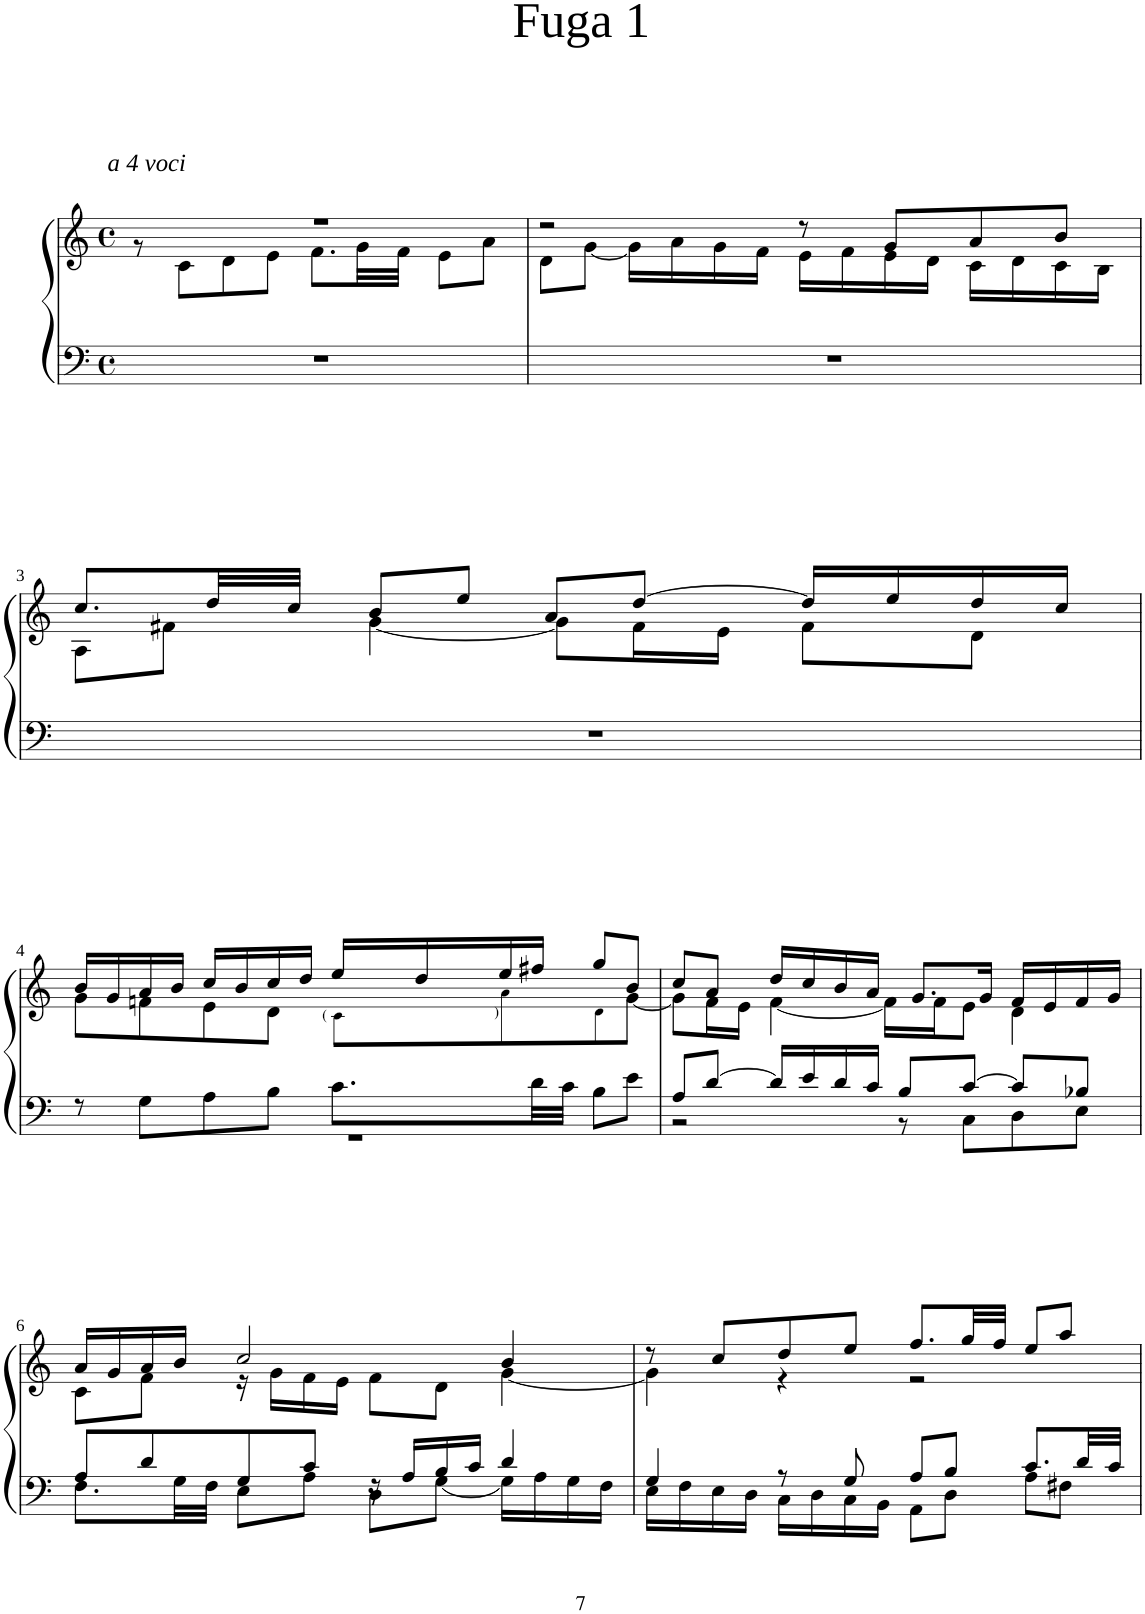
**kern	**kern
*part1	*part1
*staff2	*staff1
*I"Piano	*
*I'Pno	*
!!LO:PB:g=z
*clefF4	*clefG2
*k[]	*k[]
*M4/4	*M4/4
*met(c)	*met(c)
=1	=1
*	*^
!	!LO:TX:a:i:t=a 4 voci	!
1r	1r	8r
.	.	8c\L
.	.	8d\
.	.	8e\J
.	.	8.f\L
.	.	32g\LL
.	.	32f\JJJ
.	.	8e\L
.	.	8a\J
=2	=2	=2
1r	2r	8d\L
.	.	[8g\J
.	.	16g\LL]
.	.	16a\
.	.	16g\
.	.	16f\JJ
.	8r	16e\LL
.	.	16f\
.	8g/L	16e\
.	.	16d\JJ
.	8a/	16c\LL
.	.	16d\
.	8b/J	16c\
.	.	16B\JJ
!!LO:LB:g=z	!!
=3	=3	=3
1r	8.cc/L	8A\L
.	.	8f#X\J
.	32dd/LL	.
.	32cc/JJJ	.
.	8b/L	[4g\
.	8ee/J	.
.	8a/L	8g\L]
.	[8dd/J	16f#\L
.	.	16e\JJ
.	16dd/LL]	8f#\L
.	16ee/	.
.	16dd/	8d\J
.	16cc/JJ	.
!!LO:LB:g=z	!!
=4	=4	=4
*^	*	*
8r	1r	16b/LL	8g\L
.	.	16g/	.
8G\L	.	16a/	8fn\
.	.	16b/JJ	.
8A\	.	16cc/LL	8e\
.	.	16b/	.
8B\J	.	16cc/	8d\J
.	.	16dd/JJ	.
8.c\L	.	16ee/LL	8c!\L
.	.	16dd/	.
.	.	16ee/	8a!\
32d\LL	.	16ff#X/JJ	.
32c\JJJ	.	.	.
8B\L	.	8gg/L	8d!\
8e\J	.	8b/J	[8g\J
=5	=5	=5	=5
8A/L	2r	8cc/L	8g\L]
[8d/J	.	8a/J	16f\L
.	.	.	16e\JJ
16d/LL]	.	16dd/LL	[4f\
16e/	.	16cc/	.
16d/	.	16b/	.
16c/JJ	.	16a/JJ	.
8B/L	8r	8.g/L	16f\LL]
.	.	.	16f\J
[8c/J	8C\L	.	8e\J
.	.	16g/Jk	.
8c/L]	8D\	16f/LL	4d\
.	.	16e/	.
8B-X/J	8E\J	16f/	.
.	.	16g/JJ	.
!!LO:LB:g=z	!!
=6	=6	=6	=6
8A/L	8.F\L	16a/LL	8c\L
.	.	16g/	.
8d/	.	16a/	8f\J
.	32G\LL	16b/JJ	.
.	32F\JJJ	.	.
8G/	8E\L	2cc/	16r
.	.	.	16g\LL
8c/J	8A\J	.	16f\
.	.	.	16e\JJ
16r	8D\L	.	8f\L
16A/LL	.	.	.
16B/	[8G\J	.	8d\J
16c/JJ	.	.	.
4d/	16G\LL]	4b/	[4g\
.	16A\	.	.
.	16G\	.	.
.	16F\JJ	.	.
=7	=7	=7	=7
4G/	16E\LL	8r	4g\]
.	16F\	.	.
.	16E\	8cc/L	.
.	16D\JJ	.	.
8r	16C\LL	8dd/	4r
.	16D\	.	.
8G/	16C\	8ee/J	.
.	16BB\JJ	.	.
8A/L	8AA\L	8.ff/L	2r
8B/J	8D\J	.	.
.	.	32gg/LL	.
.	.	32ff/JJJ	.
8.c/L	8A\L	8ee/L	.
.	8F#X\J	8aa/J	.
32d/LL	.	.	.
32c/JJJ	.	.	.
*v	*v	*	*
*	*v	*v
=	=
*-	*-
